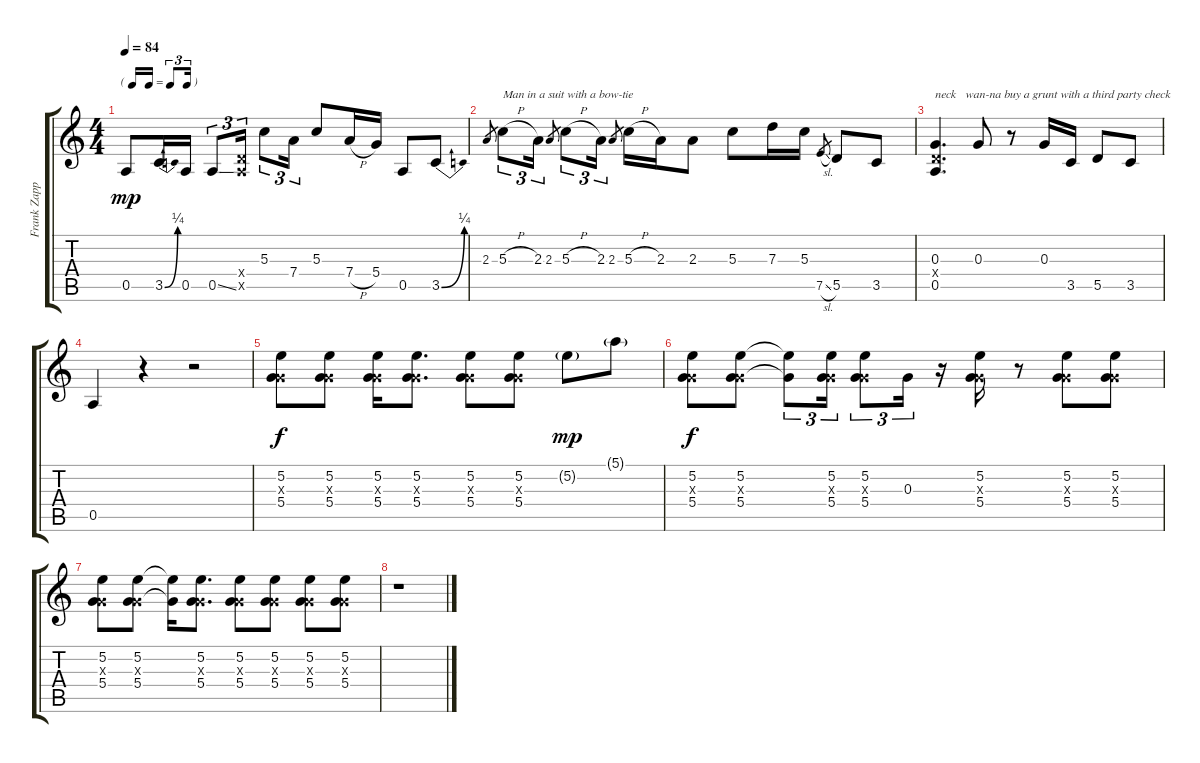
\track ("Frank Zappa - Guitar" "Frank Zapp") {instrument distortionguitar}
\staff {score tabs}
\tuning (E4 B3 G3 D3 A2 E2) {hide}
\ts (4 4)
\tf triplet16th
\tempo 84
\clef g2
\ks c
0.5.8{dy mp} 3.5{be (bend 0 0 60 1)}.16 0.5.16 0.5{ss}.8{tu (3 2)} (0.4{x} 0.5{x}).16{tu (3 2)} 5.3.8{tu (3 2)} 7.4.16{tu (3 2)} 5.3.8 7.4{h}.16 5.4.16 0.5.8 3.5{be (bend 0 0 60 1)}.8 |
2.3.8{gr} 5.3{h}.8{tu (3 2) txt "Man in a suit with a bow-tie"} 2.3.16{tu (3 2)} 2.3.8{gr} 5.3{h}.8{tu (3 2)} 2.3.16{tu (3 2)} 2.3.8{gr} 5.3{h}.16 2.3.16 2.3.8 5.3.8 7.3.16 5.3.16 7.5{sl}.8{gr} 5.5.8 3.5.8 |
(0.3 0.4{x} 0.5).4{d txt "neck   wan-na buy a grunt with a third party check"} 0.3.8 r.8 0.3.16 3.5.16 5.5.8 3.5.8 |
0.5.4 r.4 r.2 |
(5.2 0.3{x} 5.4).8{dy f} (5.2 0.3{x} 5.4).8 (5.2 0.3{x} 5.4).16 (5.2 0.3{x} 5.4).8{d} (5.2 0.3{x} 5.4).8 (5.2 0.3{x} 5.4).8 5.2{g}.8{dy mp} 5.1{g}.8 |
(5.2 0.3{x} 5.4).8{dy f} (5.2 0.3{x} 5.4).8 (5.2{t} 5.4{t}).8{tu (3 2)} (5.2 0.3{x} 5.4).16{tu (3 2)} (5.2 0.3{x} 5.4).8{tu (3 2)} 0.3.16{tu (3 2)} r.16 (5.2 0.3{x} 5.4).16 r.8 (5.2 0.3{x} 5.4).8 (5.2 0.3{x} 5.4).8 |
(5.2 0.3{x} 5.4).8 (5.2 0.3{x} 5.4).8 (5.2{t} 5.4{t}).16 (5.2 0.3{x} 5.4).8{d} (5.2 0.3{x} 5.4).8 (5.2 0.3{x} 5.4).8 (5.2 0.3{x} 5.4).8 (5.2 0.3{x} 5.4).8 |
r.1
